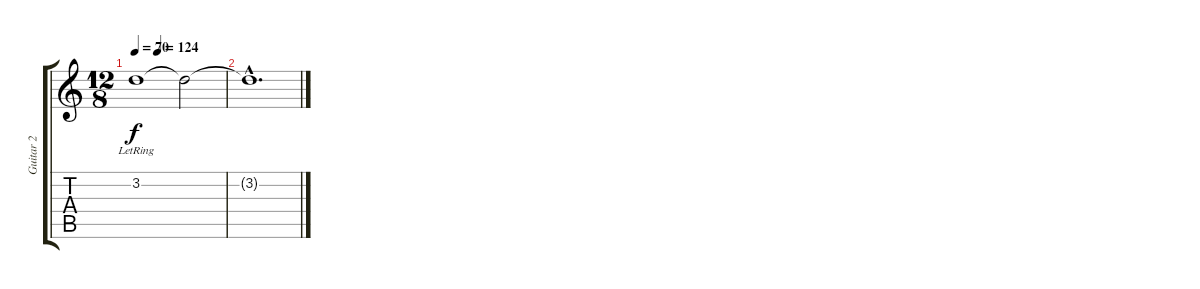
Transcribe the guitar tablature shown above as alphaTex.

\track ("Guitar 2" "Guitar 2") {instrument acousticguitarsteel}
\staff {score tabs}
\tuning (E4 B3 G3 D3 A2 E2) {hide}
\ts (12 8)
\tempo 70
\tempo (124 0.25)
\clef g2
\ks c
3.2{lr}.1{dy f volume 0} 3.2{t}.2 |
3.2{hac t}.1{d}
